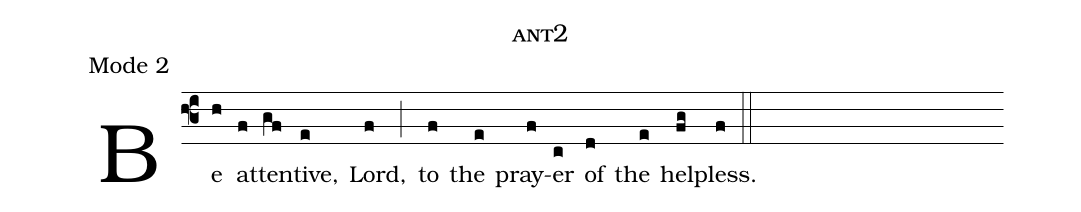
name: ant2;
annotation: Mode 2;
%%
(f3)
Be(h) at(f)ten(gf)tive,(e) Lord,(f) (;) to(f) the(e) pray(f)er(c) of(d) the(e) help(fg)less.(f) (::)
